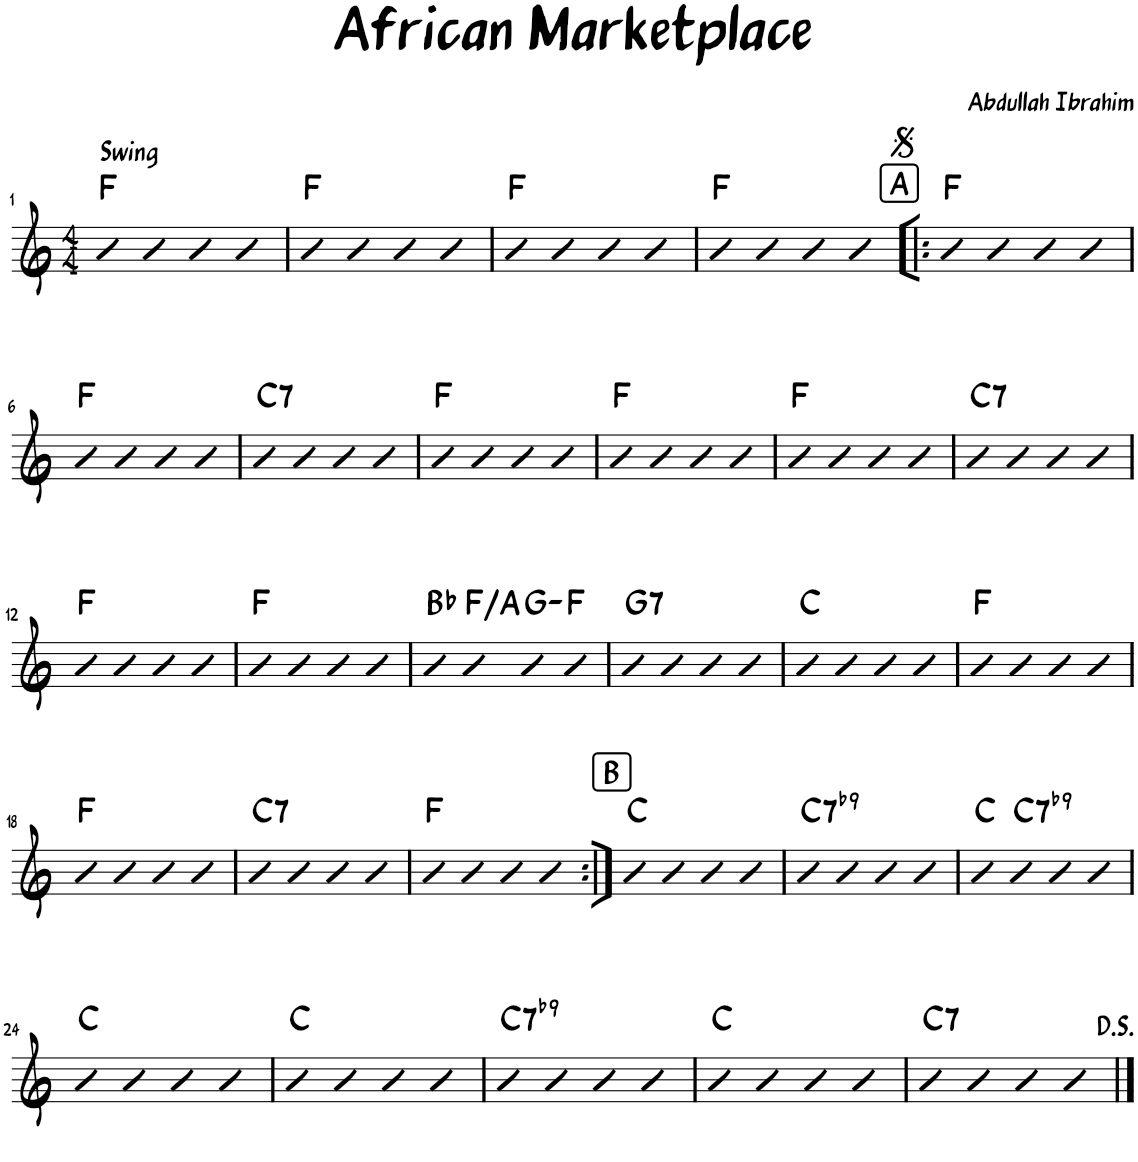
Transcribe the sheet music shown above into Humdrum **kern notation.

**kern	**harte
*part1	*part1
*staff1	*
*I"Piano	*
*I'Pno.	*
*clefG2	*
*k[]	*
*M4/4	*
=1	=1
!LO:TX:a:B:t=Swing	!
4b	F:maj
4b	.
4b	.
4b	.
=2	=2
4b	F:maj
4b	.
4b	.
4b	.
=3	=3
4b	F:maj
4b	.
4b	.
4b	.
=4	=4
4b	F:maj
4b	.
4b	.
4b	.
!!LO:REH:place=s1:a:B:rj:fs=14:t=A
=5!|:	=5!|:
4b	F:maj
4b	.
4b	.
4b	.
!!LO:LB:g=z
=6	=6
4b	F:maj
4b	.
4b	.
4b	.
=7	=7
!	!LO:H:kt=7
4bn	C:7
4b	.
4b	.
4b	.
=8	=8
4b	F:maj
4b	.
4b	.
4b	.
=9	=9
4b	F:maj
4b	.
4b	.
4b	.
=10	=10
4b	F:maj
4b	.
4b	.
4b	.
=11	=11
!	!LO:H:kt=7
4bn	C:7
4b	.
4b	.
4b	.
!!LO:LB:g=z
=12	=12
4b	F:maj
4b	.
4b	.
4b	.
=13	=13
4b	F:maj
4b	.
4b	.
4b	.
=14	=14
4bn	Bb:maj
4b	F:maj/3
4bn	G:min
4b	F:maj
=15	=15
!	!LO:H:kt=7
4b	G:7
4b	.
4b	.
4b	.
=16	=16
4b	C:maj
4b	.
4b	.
4b	.
=17	=17
4b	F:maj
4b	.
4b	.
4b	.
!!LO:LB:g=z
=18	=18
4b	F:maj
4b	.
4b	.
4b	.
=19	=19
!	!LO:H:kt=7
4bn	C:7
4b	.
4b	.
4b	.
=20	=20
4b	F:maj
4b	.
4b	.
4b	.
!!LO:REH:place=s1:a:B:rj:fs=14:t=B
=21:|!	=21:|!
4b	C:maj
4b	.
4b	.
4b	.
=22	=22
!	!LO:H:kt=7
4bn	C:7(b9)
4b	.
4b	.
4b	.
=23	=23
4b	C:maj
!	!LO:H:kt=7
4bn	C:7(b9)
4b	.
4b	.
!!LO:LB:g=z
=24	=24
4b	C:maj
4b	.
4b	.
4b	.
=25	=25
4b	C:maj
4b	.
4b	.
4b	.
=26	=26
!	!LO:H:kt=7
4bn	C:7(b9)
4b	.
4b	.
4b	.
=27	=27
4b	C:maj
4b	.
4b	.
4b	.
=28	=28
!	!LO:H:kt=7
4bn	C:7
4b	.
4b	.
4b	.
==	==
*-	*-
